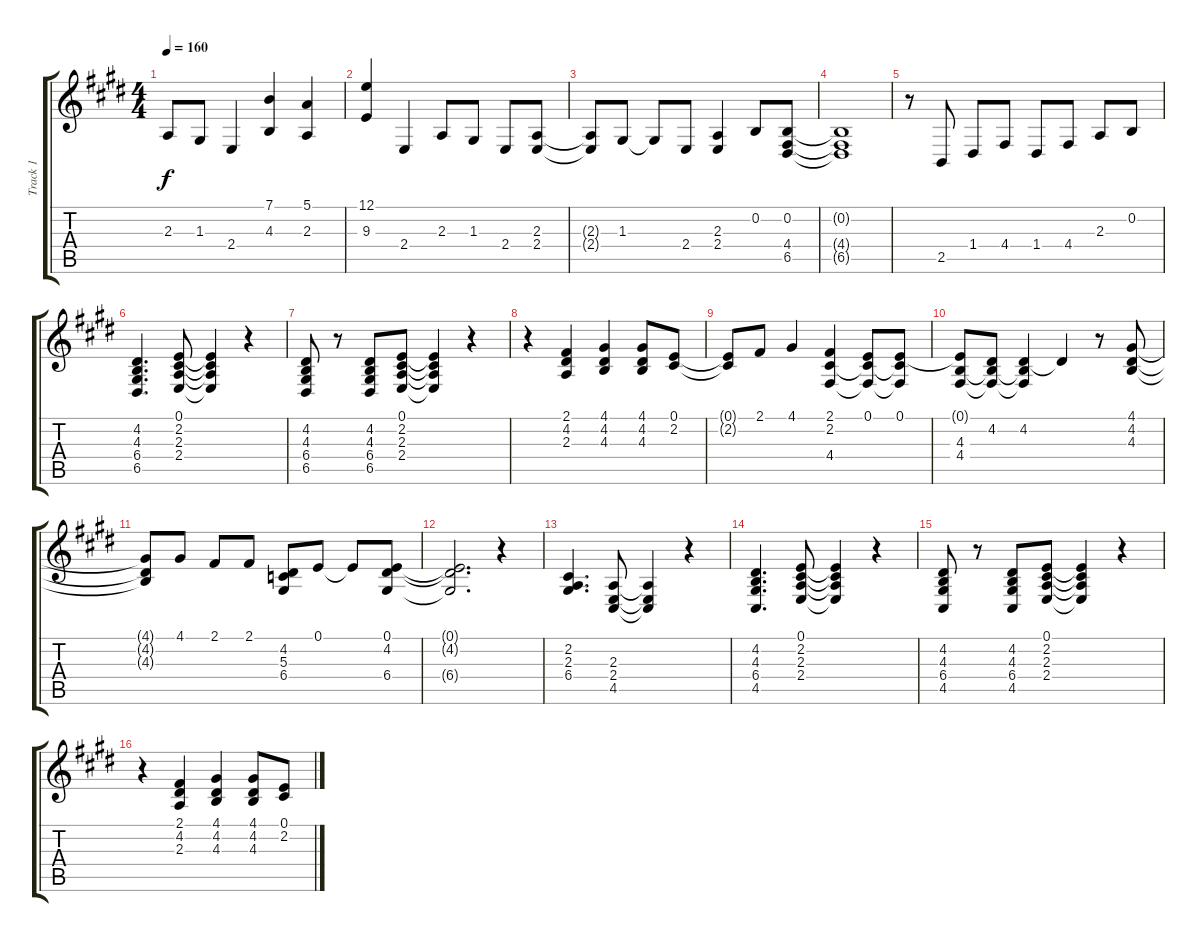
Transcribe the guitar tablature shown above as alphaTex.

\track ("Track 1" "Track 1") {instrument lead1square}
\staff {score tabs}
\tuning (E4 B3 G3 D3 A2 E2) {hide}
\ts (4 4)
\tempo 160
\clef g2
\ks e
2.3{t}.8{dy f} 1.3.8 2.4.4 (7.1 4.3).4 (5.1 2.3).4 |
(12.1 9.3).4 2.4.4 2.3.8 1.3.8 2.4.8 (2.3 2.4).8 |
(2.3{t} 2.4{t}).8 1.3.8 1.3{t}.8 2.4.8 (2.3 2.4).4 0.2.8 (0.2 4.4 6.5).8 |
(0.2{t} 4.4{t} 6.5{t}).1 |
r.8 2.5.8 1.4.8 4.4.8 1.4.8 4.4.8 2.3.8 0.2.8 |
(4.2 4.3 6.4 6.5).4{d} (0.1 2.2 2.3 2.4).8 (0.1{t} 2.2{t} 2.3{t} 2.4{t}).4 r.4 |
(4.2 4.3 6.4 6.5).8 r.8 (4.2 4.3 6.4 6.5).8 (0.1 2.2 2.3 2.4).8 (0.1{t} 2.2{t} 2.3{t} 2.4{t}).4 r.4 |
r.4 (2.1 4.2 2.3).4 (4.1 4.2 4.3).4 (4.1 4.2 4.3).8 (0.1 2.2).8 |
(0.1{t} 2.2{t}).8 2.1.8 4.1.4 (2.1 2.2 4.4).4 (0.1 2.2{t} 4.4{t}).8 (0.1 2.2{t} 4.4{t}).8 |
(0.1{t} 4.3 4.4).8 (4.2 4.3{t} 4.4{t}).8 (4.2 4.3{t} 4.4{t}).4 4.2{t}.4 r.8 (4.1 4.2 4.3).8 |
(4.1{t} 4.2{t} 4.3{t}).8 4.1.8 2.1.8 2.1.8 (4.2 5.3 6.4).8 0.1.8 0.1{t}.8 (0.1 4.2 6.4).8 |
(0.1{t} 4.2{t} 6.4{t}).2{d} r.4 |
(2.2 2.3 6.4).4{d} (2.3 2.4 4.5).8 (2.3{t} 2.4{t} 4.5{t}).4 r.4 |
(4.2 4.3 6.4 4.5).4{d} (0.1 2.2 2.3 2.4).8 (0.1{t} 2.2{t} 2.3{t} 2.4{t}).4 r.4 |
(4.2 4.3 6.4 4.5).8 r.8 (4.2 4.3 6.4 4.5).8 (0.1 2.2 2.3 2.4).8 (0.1{t} 2.2{t} 2.3{t} 2.4{t}).4 r.4 |
r.4 (2.1 4.2 2.3).4 (4.1 4.2 4.3).4 (4.1 4.2 4.3).8 (0.1 2.2).8
